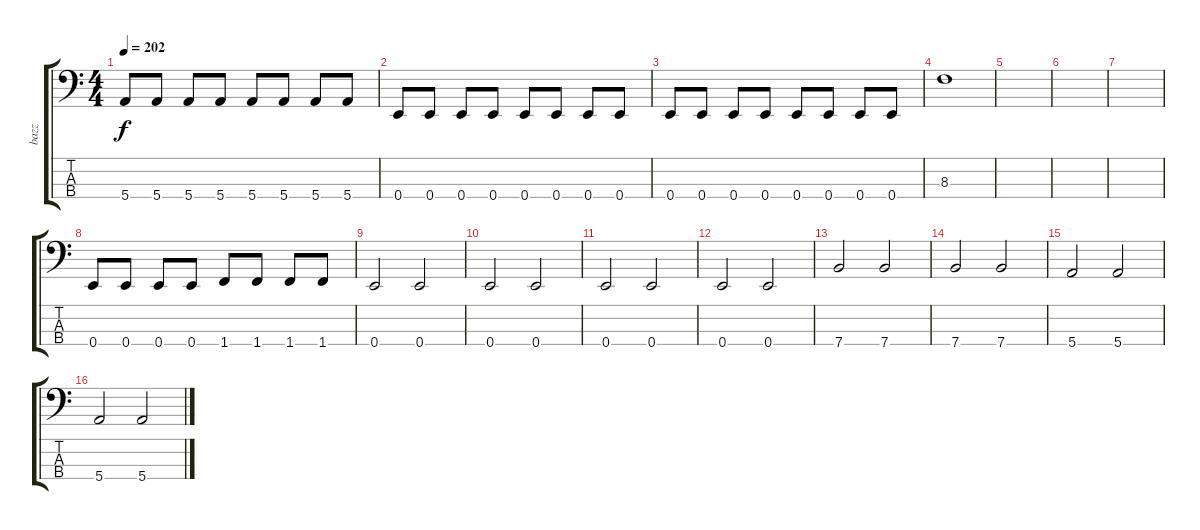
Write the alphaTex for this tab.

\track ("bazz" "bazz") {instrument electricbassfinger}
\staff {score tabs}
\tuning (G2 D2 A1 E1) {hide}
\ts (4 4)
\tempo 202
\clef f4
\ks c
5.4.8{dy f} 5.4.8 5.4.8 5.4.8 5.4.8 5.4.8 5.4.8 5.4.8 |
0.4.8 0.4.8 0.4.8 0.4.8 0.4.8 0.4.8 0.4.8 0.4.8 |
0.4.8 0.4.8 0.4.8 0.4.8 0.4.8 0.4.8 0.4.8 0.4.8 |
8.3.1 |
|
|
|
0.4.8 0.4.8 0.4.8 0.4.8 1.4.8 1.4.8 1.4.8 1.4.8 |
0.4.2 0.4.2 |
0.4.2 0.4.2 |
0.4.2 0.4.2 |
0.4.2 0.4.2 |
7.4.2 7.4.2 |
7.4.2 7.4.2 |
5.4.2 5.4.2 |
5.4.2 5.4.2
